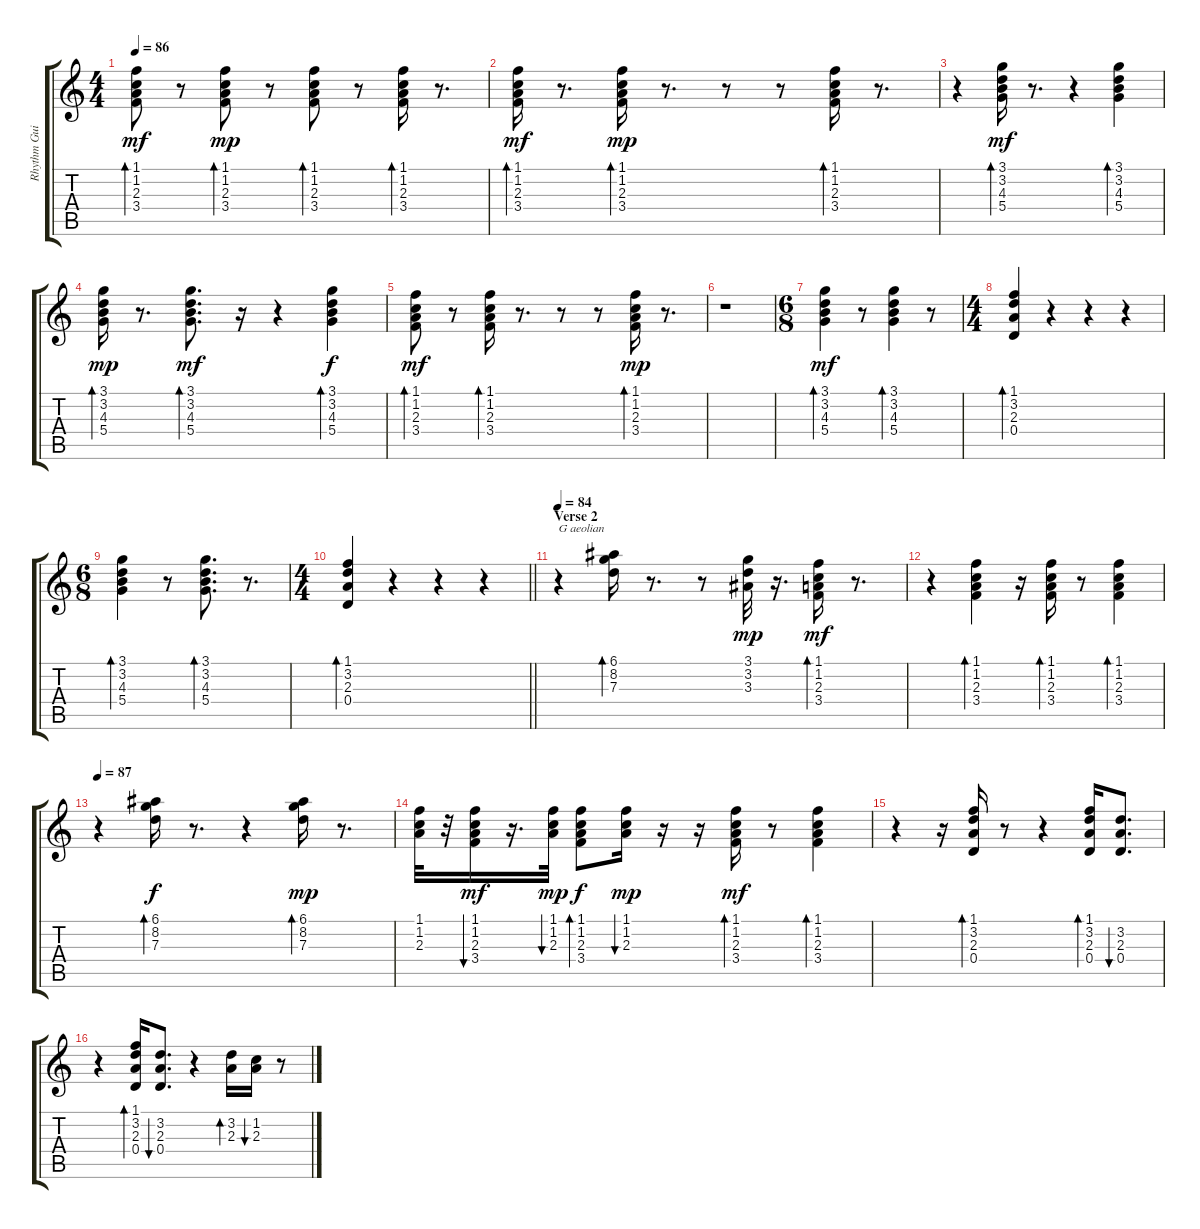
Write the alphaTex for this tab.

\track ("Rhythm Guitar" "Rhythm Gui") {instrument overdrivenguitar}
\staff {score tabs}
\tuning (E4 B3 G3 D3 A2 E2) {hide}
\ts (4 4)
\tempo 86
\clef g2
\ks c
(1.1 1.2 2.3 3.4).8{bd 60 dy mf} r.8 (1.1 1.2 2.3 3.4).8{bd 60 dy mp} r.8 (1.1 1.2 2.3 3.4).8{bd 60} r.8 (1.1 1.2 2.3 3.4).16{bd 60} r.8{d} |
(1.1 1.2 2.3 3.4).16{bd 60 dy mf} r.8{d} (1.1 1.2 2.3 3.4).16{bd 60 dy mp} r.8{d} r.8 r.8 (1.1 1.2 2.3 3.4).16{bd 60} r.8{d} |
r.4 (3.1 3.2 4.3 5.4).16{bd 60 dy mf} r.8{d} r.4 (3.1 3.2 4.3 5.4).4{bd 120} |
(3.1 3.2 4.3 5.4).16{bd 60 dy mp} r.8{d} (3.1 3.2 4.3 5.4).8{d bd 60 dy mf} r.16 r.4 (3.1 3.2 4.3 5.4).4{bd 120 dy f} |
(1.1 1.2 2.3 3.4).8{bd 60 dy mf} r.8 (1.1 1.2 2.3 3.4).16{bd 60} r.8{d} r.8 r.8 (1.1 1.2 2.3 3.4).16{bd 60 dy mp} r.8{d} |
r.1 |
\ts (6 8)
(3.1 3.2 4.3 5.4).4{bd 120 dy mf} r.8 (3.1 3.2 4.3 5.4).4{bd 120} r.8 |
\ts (4 4)
(1.1 3.2 2.3 0.4).4{bd 120} r.4 r.4 r.4 |
\ts (6 8)
(3.1 3.2 4.3 5.4).4{bd 120} r.8 (3.1 3.2 4.3 5.4).8{d bd 60} r.8{d} |
\ts (4 4)
\barLineRight lightlight
(1.1 3.2 2.3 0.4).4{bd 120} r.4 r.4 r.4 |
\section ("" "Verse 2")
\tempo 84
r.4{txt "G aeolian"} (6.1 8.2 7.3).16{bd 60} r.8{d} r.8 (3.1 3.2 3.3).32{dy mp} r.16{d} (1.1 1.2 2.3 3.4).16{bd 60 dy mf} r.8{d} |
r.4 (1.1 1.2 2.3 3.4).4{bd 120} r.16 (1.1 1.2 2.3 3.4).16{bd 60} r.8 (1.1 1.2 2.3 3.4).4{bd 120} |
\tempo 87
r.4 (6.1 8.2 7.3).16{bd 60 dy f} r.8{d} r.4 (6.1 8.2 7.3).16{bd 60 dy mp} r.8{d} |
(1.1 1.2 2.3).32 r.32 (1.1 1.2 2.3 3.4).16{bu 60 dy mf} r.16{d} (1.1 1.2 2.3).32{bu 60 dy mp} (1.1 1.2 2.3 3.4).8{bd 60 dy f} (1.1 1.2 2.3).16{bu 60 dy mp} r.16 r.16 (1.1 1.2 2.3 3.4).16{bd 60 dy mf} r.8 (1.1 1.2 2.3 3.4).4{bd 60} |
r.4 r.16 (1.1 3.2 2.3 0.4).16{bd 60} r.8 r.4 (1.1 3.2 2.3 0.4).16{bd 60} (3.2 2.3 0.4).8{d bu 120} |
r.4 (1.1 3.2 2.3 0.4).16{bd 60} (3.2 2.3 0.4).8{d bu 120} r.4 (3.2 2.3).16{bd 60} (1.2 2.3).16{bu 120} r.8
